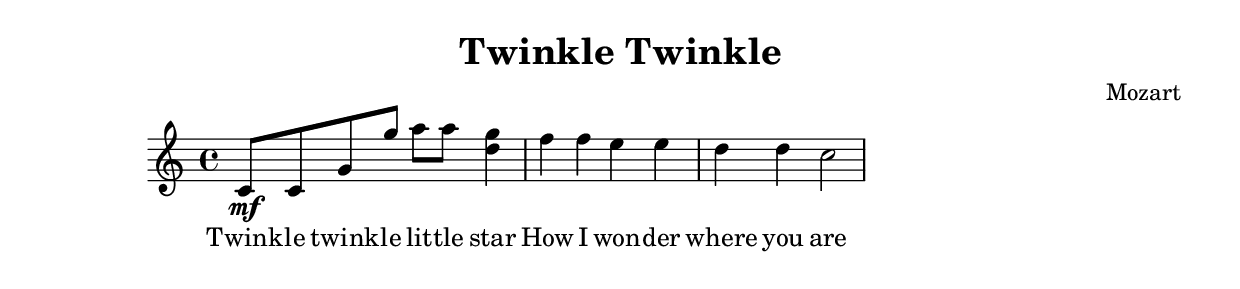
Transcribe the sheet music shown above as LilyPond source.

\header {
  title = "Twinkle Twinkle"
  composer = "Mozart"
}

\relative c' {
  c8\mf c g' g'
  a a <g d>4
  f4 f e e
  d d c2
}

\addlyrics {
  Twink -- le twink -- le lit -- tle star
  How I won -- der where you are
}
